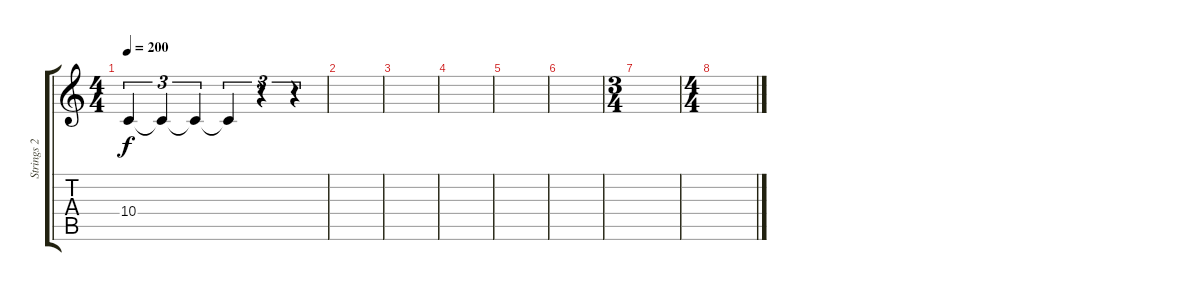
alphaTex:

\track ("Strings 2" "Strings 2") {instrument stringensemble1}
\staff {score tabs}
\tuning (E4 B3 G3 D3 A2 E2) {hide}
\ts (4 4)
\tempo 200
\clef g2
\ks c
10.4{t}.4{tu (3 2) dy f} 10.4{t}.4{tu (3 2)} 10.4{t}.4{tu (3 2)} 10.4{t}.4{tu (3 2)} r.4{tu (3 2)} r.4{tu (3 2)} |
|
|
|
|
|
\ts (3 4)
|
\ts (4 4)
